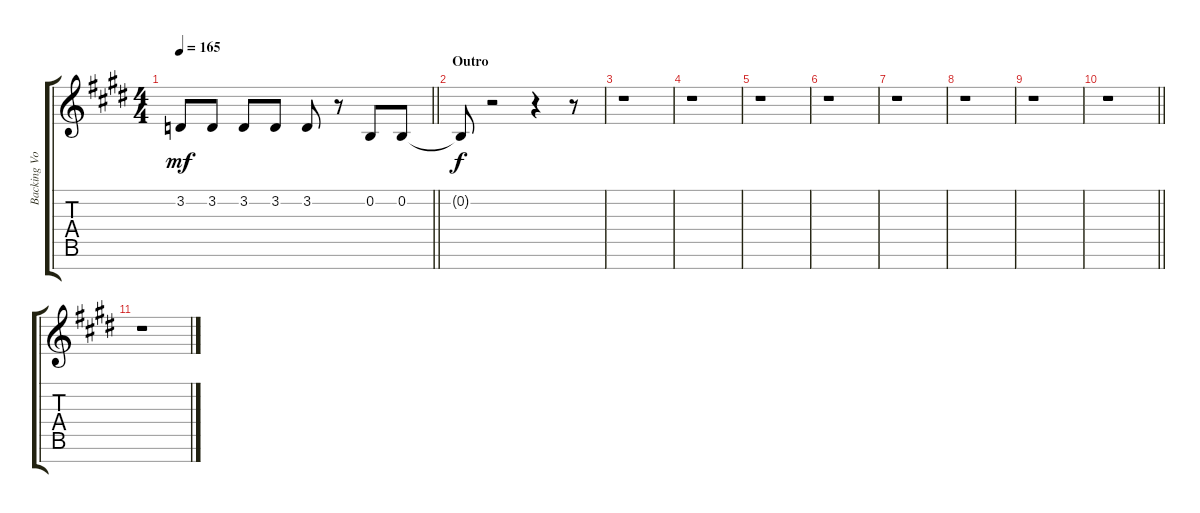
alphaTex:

\track ("Backing Vocal" "Backing Vo") {instrument sopranosax}
\staff {score tabs}
\tuning (E4 B3 G3 D3 A2 E2 B1) {hide}
\ts (4 4)
\tempo 165
\clef g2
\barLineRight lightlight
\ks e
3.2.8{dy mf} 3.2.8 3.2.8 3.2.8 3.2.8 r.8 0.2.8 0.2.8 |
\section ("" "Outro")
0.2{t}.8{dy f} r.2 r.4 r.8 |
r.1 |
r.1 |
r.1 |
r.1 |
r.1 |
r.1 |
r.1 |
\barLineRight lightlight
r.1 |
r.1
